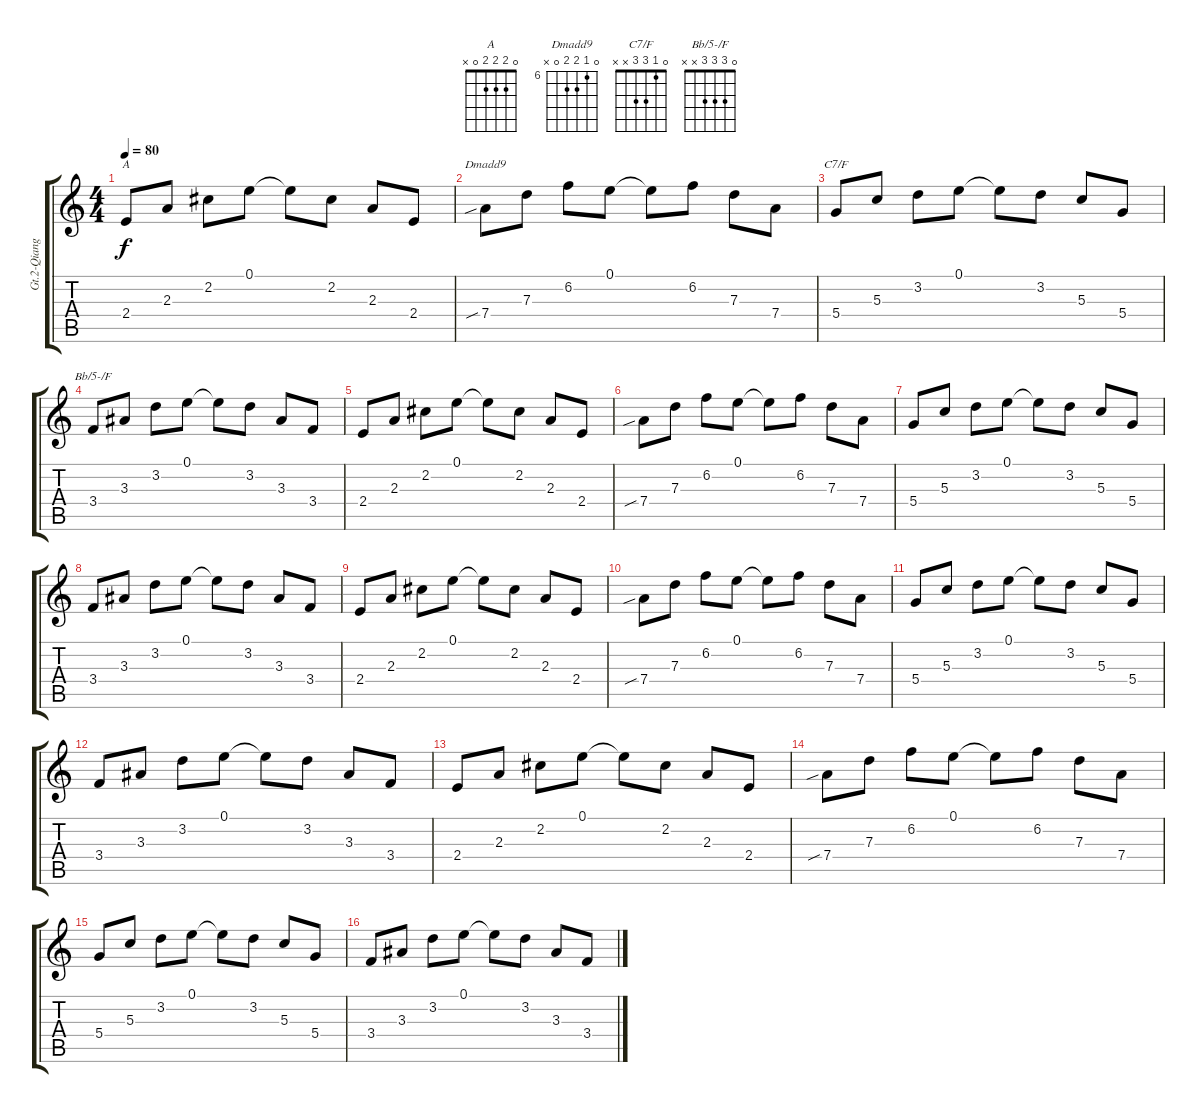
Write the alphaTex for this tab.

\track ("Gt.2-Qiang" "Gt.2-Qiang") {instrument acousticguitarnylon}
\staff {score tabs}
\tuning (E4 B3 G3 D3 A2 E2) {hide}
\chord ("A" 0 2 2 2 0 x)
\chord ("Dmadd9" 0 6 7 7 0 x) {firstfret 6}
\chord ("C7/F" 0 1 3 3 x x)
\chord ("Bb/5-/F" 0 3 3 3 x x)
\ts (4 4)
\tempo 80
\clef g2
\ks c
2.4.8{ch "A" dy f} 2.3.8 2.2.8 0.1.8 0.1{t}.8 2.2.8 2.3.8 2.4.8 |
7.4{sib}.8{ch "Dmadd9"} 7.3.8 6.2.8 0.1.8 0.1{t}.8 6.2.8 7.3.8 7.4.8 |
5.4.8{ch "C7/F"} 5.3.8 3.2.8 0.1.8 0.1{t}.8 3.2.8 5.3.8 5.4.8 |
3.4.8{ch "Bb/5-/F"} 3.3.8 3.2.8 0.1.8 0.1{t}.8 3.2.8 3.3.8 3.4.8 |
2.4.8 2.3.8 2.2.8 0.1.8 0.1{t}.8 2.2.8 2.3.8 2.4.8 |
7.4{sib}.8 7.3.8 6.2.8 0.1.8 0.1{t}.8 6.2.8 7.3.8 7.4.8 |
5.4.8 5.3.8 3.2.8 0.1.8 0.1{t}.8 3.2.8 5.3.8 5.4.8 |
3.4.8 3.3.8 3.2.8 0.1.8 0.1{t}.8 3.2.8 3.3.8 3.4.8 |
2.4.8 2.3.8 2.2.8 0.1.8 0.1{t}.8 2.2.8 2.3.8 2.4.8 |
7.4{sib}.8 7.3.8 6.2.8 0.1.8 0.1{t}.8 6.2.8 7.3.8 7.4.8 |
5.4.8 5.3.8 3.2.8 0.1.8 0.1{t}.8 3.2.8 5.3.8 5.4.8 |
3.4.8 3.3.8 3.2.8 0.1.8 0.1{t}.8 3.2.8 3.3.8 3.4.8 |
2.4.8 2.3.8 2.2.8 0.1.8 0.1{t}.8 2.2.8 2.3.8 2.4.8 |
7.4{sib}.8 7.3.8 6.2.8 0.1.8 0.1{t}.8 6.2.8 7.3.8 7.4.8 |
5.4.8 5.3.8 3.2.8 0.1.8 0.1{t}.8 3.2.8 5.3.8 5.4.8 |
3.4.8 3.3.8 3.2.8 0.1.8 0.1{t}.8 3.2.8 3.3.8 3.4.8
